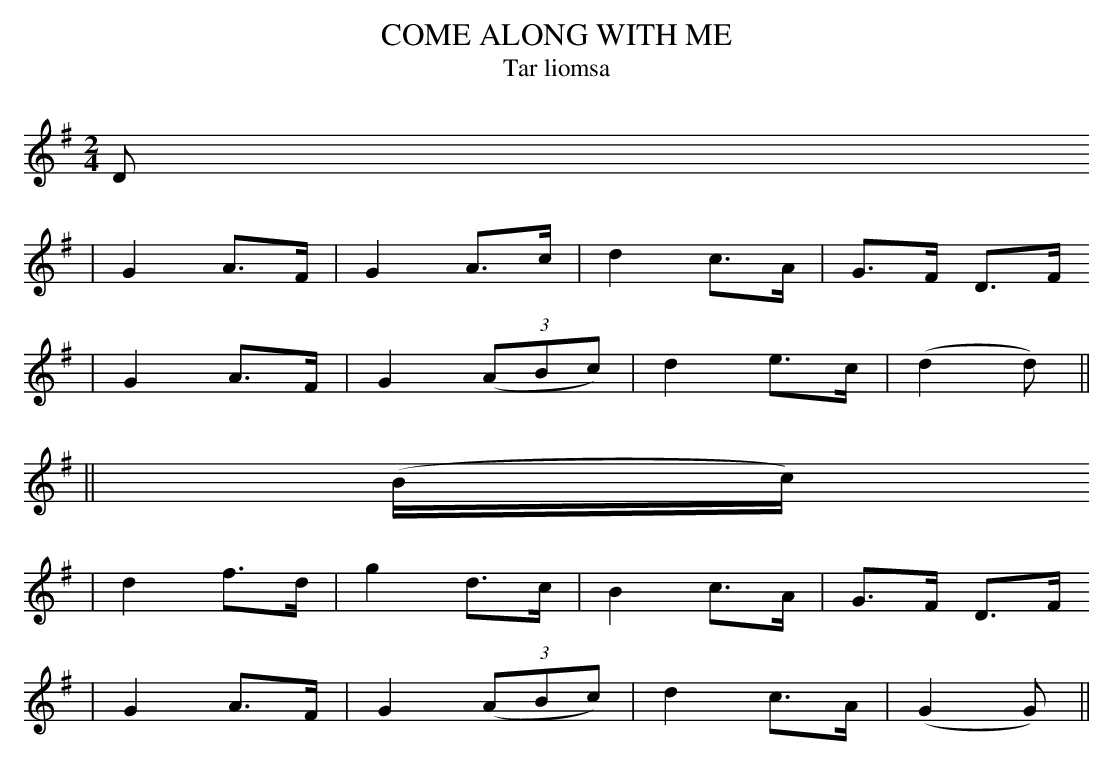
X:1
T: COME ALONG WITH ME
T: Tar liomsa
M: 2/4
L: 1/8
K: G
D
| G2 A>F | G2 A>c | d2 c>A | G>F D>F
| G2 A>F | G2 ((3ABc) | d2 e>c | (d2 d) ||
|| (B/c/)
| d2 f>d | g2 d>c | B2 c>A | G>F D>F
| G2 A>F | G2 ((3ABc) | d2 c>A | (G2 G) ||
